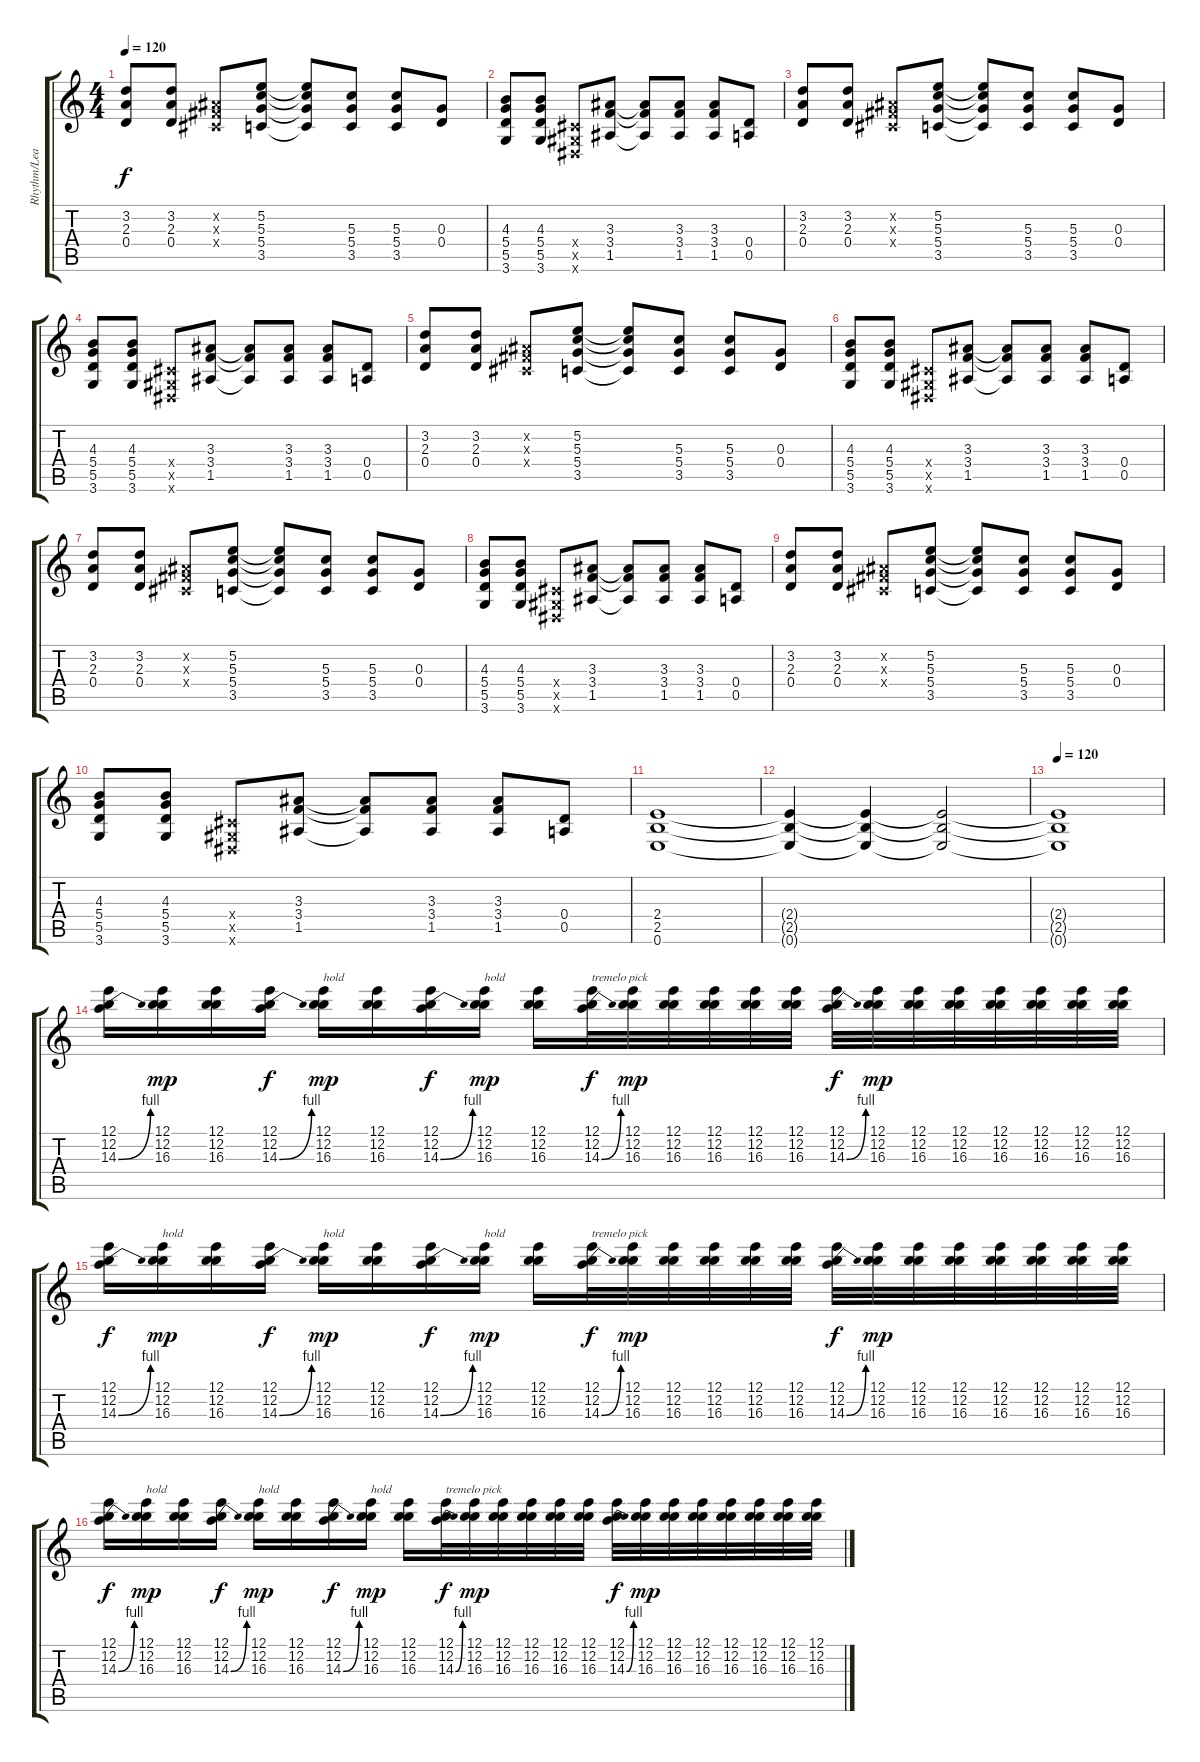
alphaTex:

\track ("Rhythm/Lead" "Rhythm/Lea") {instrument distortionguitar}
\staff {score tabs}
\tuning (E4 B3 G3 D3 A2 E2) {hide}
\ts (4 4)
\tempo 120
\clef g2
\ks c
(3.2 2.3 0.4).8{dy f} (3.2 2.3 0.4).8 (-1.2{x} -1.3{x} -1.4{x}).8 (5.2 5.3 5.4 3.5).8 (5.2{t} 5.3{t} 5.4{t} 3.5{t}).8 (5.3 5.4 3.5).8 (5.3 5.4 3.5).8 (0.3 0.4).8 |
(4.3 5.4 5.5 3.6).8 (4.3 5.4 5.5 3.6).8 (-1.4{x} -1.5{x} -1.6{x}).8 (3.3 3.4 1.5).8 (3.3{t} 3.4{t} 1.5{t}).8 (3.3 3.4 1.5).8 (3.3 3.4 1.5).8 (0.4 0.5).8 |
(3.2 2.3 0.4).8 (3.2 2.3 0.4).8 (-1.2{x} -1.3{x} -1.4{x}).8 (5.2 5.3 5.4 3.5).8 (5.2{t} 5.3{t} 5.4{t} 3.5{t}).8 (5.3 5.4 3.5).8 (5.3 5.4 3.5).8 (0.3 0.4).8 |
(4.3 5.4 5.5 3.6).8 (4.3 5.4 5.5 3.6).8 (-1.4{x} -1.5{x} -1.6{x}).8 (3.3 3.4 1.5).8 (3.3{t} 3.4{t} 1.5{t}).8 (3.3 3.4 1.5).8 (3.3 3.4 1.5).8 (0.4 0.5).8 |
(3.2 2.3 0.4).8 (3.2 2.3 0.4).8 (-1.2{x} -1.3{x} -1.4{x}).8 (5.2 5.3 5.4 3.5).8 (5.2{t} 5.3{t} 5.4{t} 3.5{t}).8 (5.3 5.4 3.5).8 (5.3 5.4 3.5).8 (0.3 0.4).8 |
(4.3 5.4 5.5 3.6).8 (4.3 5.4 5.5 3.6).8 (-1.4{x} -1.5{x} -1.6{x}).8 (3.3 3.4 1.5).8 (3.3{t} 3.4{t} 1.5{t}).8 (3.3 3.4 1.5).8 (3.3 3.4 1.5).8 (0.4 0.5).8 |
(3.2 2.3 0.4).8 (3.2 2.3 0.4).8 (-1.2{x} -1.3{x} -1.4{x}).8 (5.2 5.3 5.4 3.5).8 (5.2{t} 5.3{t} 5.4{t} 3.5{t}).8 (5.3 5.4 3.5).8 (5.3 5.4 3.5).8 (0.3 0.4).8 |
(4.3 5.4 5.5 3.6).8 (4.3 5.4 5.5 3.6).8 (-1.4{x} -1.5{x} -1.6{x}).8 (3.3 3.4 1.5).8 (3.3{t} 3.4{t} 1.5{t}).8 (3.3 3.4 1.5).8 (3.3 3.4 1.5).8 (0.4 0.5).8 |
(3.2 2.3 0.4).8 (3.2 2.3 0.4).8 (-1.2{x} -1.3{x} -1.4{x}).8 (5.2 5.3 5.4 3.5).8 (5.2{t} 5.3{t} 5.4{t} 3.5{t}).8 (5.3 5.4 3.5).8 (5.3 5.4 3.5).8 (0.3 0.4).8 |
(4.3 5.4 5.5 3.6).8 (4.3 5.4 5.5 3.6).8 (-1.4{x} -1.5{x} -1.6{x}).8 (3.3 3.4 1.5).8 (3.3{t} 3.4{t} 1.5{t}).8 (3.3 3.4 1.5).8 (3.3 3.4 1.5).8 (0.4 0.5).8 |
(2.4 2.5 0.6).1 |
(2.4{t} 2.5{t} 0.6{t}).4 (2.4{t} 2.5{t} 0.6{t}).4 (2.4{t} 2.5{t} 0.6{t}).2 |
\tempo 120
(2.4{t} 2.5{t} 0.6{t}).1{instrument overdrivenguitar} |
(12.1 12.2 14.3{be (bend 0 0 60 4)}).16 (12.1 12.2 16.3).16{dy mp} (12.1 12.2 16.3).16 (12.1 12.2 14.3{be (bend 0 0 60 4)}).16{dy f} (12.1 12.2 16.3).16{txt "hold" dy mp} (12.1 12.2 16.3).16 (12.1 12.2 14.3{be (bend 0 0 60 4)}).16{dy f} (12.1 12.2 16.3).16{txt "hold" dy mp} (12.1 12.2 16.3).16 (12.1 12.2 14.3{be (bend 0 0 60 4)}).32{txt "tremelo pick" dy f} (12.1 12.2 16.3).32{dy mp} (12.1 12.2 16.3).32 (12.1 12.2 16.3).32 (12.1 12.2 16.3).32 (12.1 12.2 16.3).32 (12.1 12.2 14.3{be (bend 0 0 60 4)}).32{dy f} (12.1 12.2 16.3).32{dy mp} (12.1 12.2 16.3).32 (12.1 12.2 16.3).32 (12.1 12.2 16.3).32 (12.1 12.2 16.3).32 (12.1 12.2 16.3).32 (12.1 12.2 16.3).32 |
(12.1 12.2 14.3{be (bend 0 0 60 4)}).16{dy f} (12.1 12.2 16.3).16{txt "hold" dy mp} (12.1 12.2 16.3).16 (12.1 12.2 14.3{be (bend 0 0 60 4)}).16{dy f} (12.1 12.2 16.3).16{txt "hold" dy mp} (12.1 12.2 16.3).16 (12.1 12.2 14.3{be (bend 0 0 60 4)}).16{dy f} (12.1 12.2 16.3).16{txt "hold" dy mp} (12.1 12.2 16.3).16 (12.1 12.2 14.3{be (bend 0 0 60 4)}).32{txt "tremelo pick" dy f} (12.1 12.2 16.3).32{dy mp} (12.1 12.2 16.3).32 (12.1 12.2 16.3).32 (12.1 12.2 16.3).32 (12.1 12.2 16.3).32 (12.1 12.2 14.3{be (bend 0 0 60 4)}).32{dy f} (12.1 12.2 16.3).32{dy mp} (12.1 12.2 16.3).32 (12.1 12.2 16.3).32 (12.1 12.2 16.3).32 (12.1 12.2 16.3).32 (12.1 12.2 16.3).32 (12.1 12.2 16.3).32 |
(12.1 12.2 14.3{be (bend 0 0 60 4)}).16{dy f} (12.1 12.2 16.3).16{txt "hold" dy mp} (12.1 12.2 16.3).16 (12.1 12.2 14.3{be (bend 0 0 60 4)}).16{dy f} (12.1 12.2 16.3).16{txt "hold" dy mp} (12.1 12.2 16.3).16 (12.1 12.2 14.3{be (bend 0 0 60 4)}).16{dy f} (12.1 12.2 16.3).16{txt "hold" dy mp} (12.1 12.2 16.3).16 (12.1 12.2 14.3{be (bend 0 0 60 4)}).32{txt "tremelo pick" dy f} (12.1 12.2 16.3).32{dy mp} (12.1 12.2 16.3).32 (12.1 12.2 16.3).32 (12.1 12.2 16.3).32 (12.1 12.2 16.3).32 (12.1 12.2 14.3{be (bend 0 0 60 4)}).32{dy f} (12.1 12.2 16.3).32{dy mp} (12.1 12.2 16.3).32 (12.1 12.2 16.3).32 (12.1 12.2 16.3).32 (12.1 12.2 16.3).32 (12.1 12.2 16.3).32 (12.1 12.2 16.3).32
